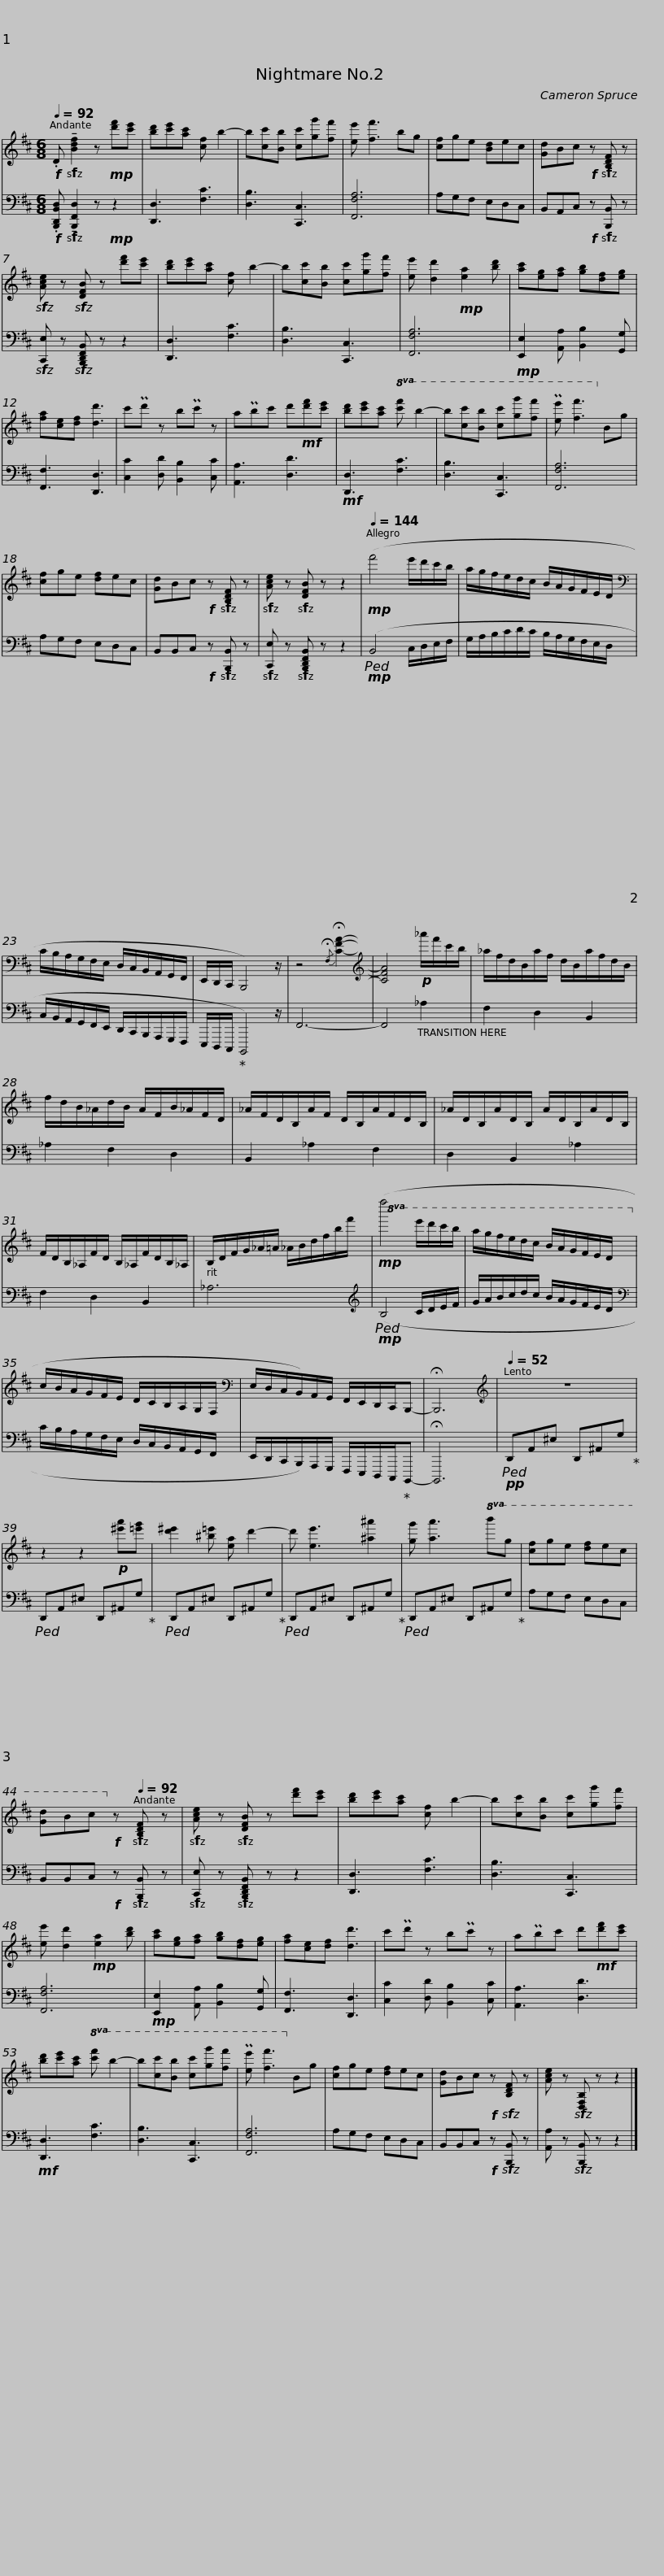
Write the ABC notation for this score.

X:1
%%score { 1 | 2 }
L:1/8
Q:1/4=92
M:6/8
I:linebreak $
K:D
V:1 treble
V:2 bass
V:1
!f! .D!sfz! !tenuto![Bdf]2 z!mp! [d'f'][c'e'] | [bd'][c'e'][ac'] [cf] b2- | b[cc'][Bb] [cc'][gg'][ff'] | [ee'] [ff']3 bg | [cf]ge [Bd]ec | %5
 [Gd]Bc!f! z!sfz! [B,DF] z |$!sfz! [Ace] z!sfz! [DFB] z [d'f'][c'e'] | [bd'][c'e'][ac'] [cf] b2- | b[cc'][Bb] [cc'][gg'][ff'] | [ee'] [dd']2!mp! [ea]2 [bd'] | %10
 [ac'][eg][fa] [gb][df][eg] | [fa][ce][df] [dd']3 |$ c'Pd' z bPc' z | aPbc' d'!mf![d'f'][c'e'] | [bd'][c'e'][ac']!8va(! [c'f'] b'2- | %15
 b'[c'c''][bb'] [c'c''][g'g''][f'f''] | P[e'e''] [f'f'']3!8va)! bg | [cf]ge [df]ec |$ [Gd]Bc!f! z!sfz! [B,DF] z |!sfz! [Ace] z!sfz! [DFB] z z2 | %20
!mp![Q:1/4=144] (f'4 e'/d'/c'/b/ | a/g/f/e/d/c/ B/A/G/F/E/D/ |$[K:bass] C/B,/A,/G,/F,/E,/ D,/C,/B,,/A,,/G,,/F,,/ | E,,/D,,/C,,/ B,,,4) z/ | z4{/!fermata!F,} !fermata![CFA]2- | %25
[K:treble] [CFA]4!p! _a'/f'/c'/b/ | _a/f/d/B/a/f/ d/B/a/f/d/B/ |$ f/d/B/_A/d/B/ A/F/B/_A/F/D/ | _A/F/D/B,/A/F/ D/B,/A/F/D/B,/ | _A/D/B,/A/D/B,/ A/D/B,/A/D/B,/ |$ %30
 F/D/B,/_A,/F/D/ B,/_A,/F/D/B,/_A,/ | B,/D/F/G/_A/=A/ _A/B/d/f/b/f'/ |!mp!!8va(! (f''4 e''/d''/c''/b'/ |$ a'/g'/f'/e'/d'/c'/ b/a/g/f/e/d/!8va)! | c/B/A/G/F/E/ D/C/B,/A,/G,/F,/ | %35
[K:bass] E,/D,/C,/B,,/)A,,/G,,/ F,,/E,,/D,,/C,,/B,,,- | !fermata!B,,,6 |$[K:treble][Q:1/4=52] z6 | z2 z2!p! [^e'a'][=e'g'] | [d'^e']2 [^b=e'] [ea] d'2- | %40
 d' [ee']3 [^a^a']2 | [gg'] [aa']3!8va(! b'g' |$ [c'f']g'e' [d'f']e'c' | [gd']bc'!8va)!!f! z!sfz![Q:1/4=92] [B,DF] z |!sfz! [Ace] z!sfz! [DFB] z [d'f'][c'e'] | %45
 [bd'][c'e'][ac'] [cf] b2- | b[cc'][Bb] [cc'][gg'][ff'] | [ee'] [dd']2!mp! [ea]2 [bd'] |$ [ac'][eg][fa] [gb][df][eg] | [fa][ce][df] [dd']3 | %50
 c'Pd' z bPc' z | aPbc' d'!mf![d'f'][c'e'] | [bd'][c'e'][ac']!8va(! [c'f'] b'2- | b'[c'c''][bb'] [c'c''][g'g''][f'f''] |$ P[e'e''] [f'f'']3!8va)! bg | %55
 [cf]ge [df]ec | [Gd]Bc!f! z!sfz! [B,DF] z | [Ace] z!sfz! [D,F,B,] z z2 |] %58
V:2
!f! .[B,,,D,,B,,D,]!sfz! !tenuto![B,,,F,,D,]2 z!mp! z2 | [D,,D,]3 [F,C]3 | [D,B,]3 [C,,C,]3 | [F,,F,A,]6 | A,G,F, E,D,C, | %5
 B,,A,,C,!f! z!sfz! [B,,,B,,] z |$!sfz! [C,,E,] z!sfz! [B,,,D,,F,,B,,] z z2 | [D,,D,]3 [F,C]3 | [D,B,]3 [C,,C,]3 | [F,,F,A,]6 | %10
!mp! [E,,E,]2 [A,,A,] [B,,B,]2 [G,,G,] | [F,,F,]3 [D,,D,]3 |$ [C,C]2 [D,D] [B,,B,]2 [C,C] | [A,,A,]3 [D,D]3 |!mf! [D,,D,]3 [F,C]3 | %15
 [D,B,]3 [C,,C,]3 | [F,,F,A,]6 | A,G,F, E,D,C, |$ B,,B,,C,!f! z!sfz! [B,,,B,,] z |!sfz! [C,,E,] z!sfz! [B,,,D,,F,,B,,] z z2 | %20
!mp!!ped! (B,,4 C,/D,/E,/F,/ | G,/A,/B,/C/D/C/ B,/A,/G,/F,/E,/D,/ |$ C,/B,,/A,,/G,,/F,,/E,,/ D,,/C,,/B,,,/A,,,/G,,,/F,,,/ | E,,,/D,,,/C,,,/!ped-up! B,,,,4) z/ | F,,6- | %25
 F,,4 _A,2 | F,2 D,2 B,,2 |$ _A,2 F,2 D,2 | B,,2 _A,2 F,2 | D,2 B,,2 _A,2 |$ %30
 F,2 D,2 B,,2 | _A,6 |[K:treble]!mp!!ped! (B,4 C/D/E/F/ |$ G/A/B/c/d/c/ B/A/G/F/E/D/ |[K:bass] C/B,/A,/G,/F,/E,/ D,/C,/B,,/A,,/G,,/F,,/ | %35
 E,,/D,,/C,,/B,,,/)A,,,/G,,,/ F,,,/E,,,/D,,,/C,,,/!ped-up!B,,,,- | !fermata!B,,,,6 |$!pp!!ped! D,,A,,^E, D,,^A,,G,!ped-up! |!ped! D,,A,,^E, D,,^A,,G,!ped-up! |!ped! D,,A,,^E, D,,^A,,G,!ped-up! | %40
!ped! D,,A,,^E, D,,^A,,G,!ped-up! |!ped! D,,A,,^E, D,,^A,,G,!ped-up! |$ A,G,F, E,D,C, | B,,B,,C,!f! z!sfz! [B,,,B,,] z |!sfz! [C,,E,] z!sfz! [B,,,D,,F,,B,,] z z2 | %45
 [D,,D,]3 [F,C]3 | [D,B,]3 [C,,C,]3 | [F,,F,A,]6 |$!mp! [E,,E,]2 [A,,A,] [B,,B,]2 [G,,G,] | [F,,F,]3 [D,,D,]3 | %50
 [C,C]2 [D,D] [B,,B,]2 [C,C] | [A,,A,]3 [D,D]3 |!mf! [D,,D,]3 [F,C]3 | [D,B,]3 [C,,C,]3 |$ [F,,F,A,]6 | %55
 A,G,F, E,D,C, | B,,B,,C,!f! z!sfz! [B,,,B,,] z | [A,,A,] z!sfz! [B,,,B,,] z z2 |] %58
